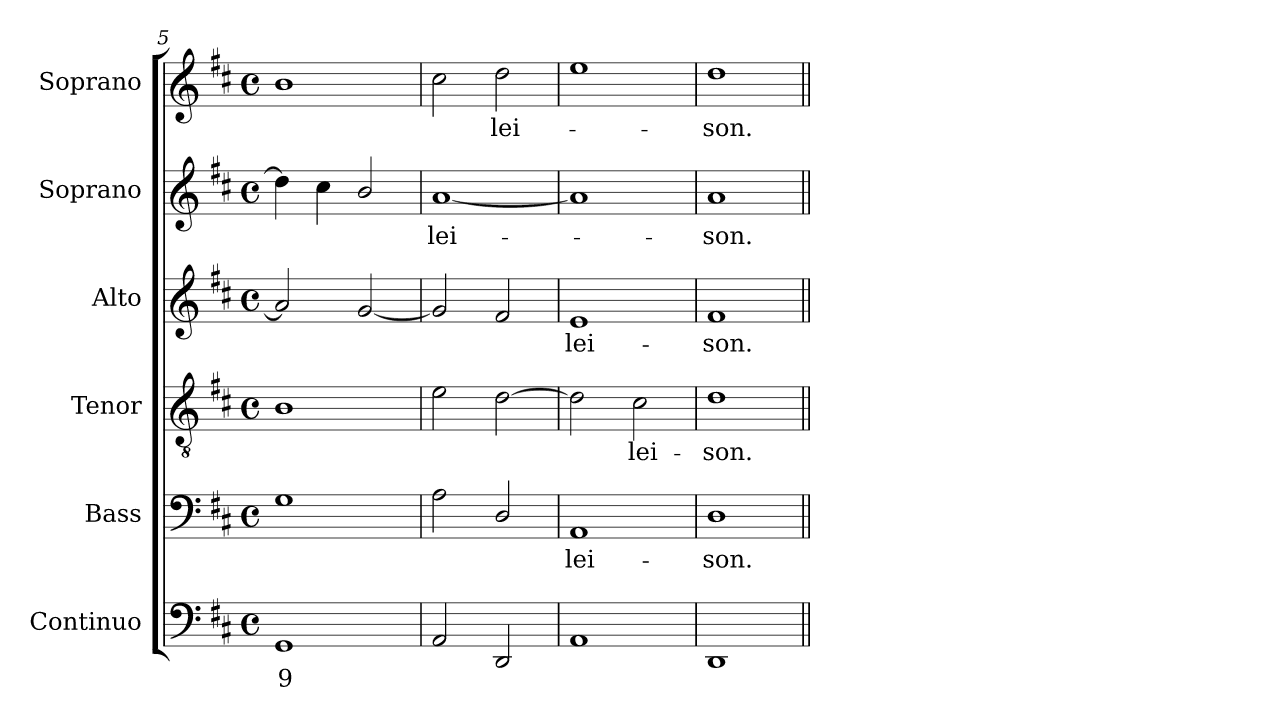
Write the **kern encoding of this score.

**kern	**text	**kern	**text	**kern	**text	**kern	**text	**kern	**text	**kern	**text
*part6	*part6	*part5	*part5	*part4	*part4	*part3	*part3	*part2	*part2	*part1	*part1
*staff6	*staff6	*staff5	*staff5	*staff4	*staff4	*staff3	*staff3	*staff2	*staff2	*staff1	*staff1
*I"Continuo	*	*I"Bass	*	*I"Tenor	*	*I"Alto	*	*I"Soprano	*	*I"Soprano	*
*I'Cont.	*	*I'B.	*	*I'T.	*	*I'A.	*	*I'S.	*	*I'S.	*
*clefF4	*	*clefF4	*	*clefGv2	*	*clefG2	*	*clefG2	*	*clefG2	*
*	*	*	*	*ITrd7c12	*	*	*	*	*	*	*
*k[f#c#]	*	*k[f#c#]	*	*k[f#c#]	*	*k[f#c#]	*	*k[f#c#]	*	*k[f#c#]	*
*D:	*	*D:	*	*D:	*	*D:	*	*D:	*	*D:	*
*M4/4	*	*M4/4	*	*M4/4	*	*M4/4	*	*M4/4	*	*M4/4	*
*met(c)	*	*met(c)	*	*met(c)	*	*met(c)	*	*met(c)	*	*met(c)	*
=5	=5	=5	=5	=5	=5	=5	=5	=5	=5	=5	=5
!	!LO:LY:b:color=#000000	!	!	!	!	!	!	!	!	!	!
1GGi	9	1Gi	.	1BBi	.	2ai/]	.	4ddi\]	.	1bi	.
.	.	.	.	.	.	.	.	4cc#i\	.	.	.
.	.	.	.	.	.	[2gi/	.	2bi/	.	.	.
=6	=6	=6	=6	=6	=6	=6	=6	=6	=6	=6	=6
!	!	!	!	!	!	!	!	!	!LO:LY:b:color=#000000	!	!
2AAi/	.	2Ai\	.	2Ei\	.	2gi/]	.	[1ai	-lei-	2cc#i\	.
!	!	!	!	!	!	!	!	!	!	!	!LO:LY:b:color=#000000
2DDi/	.	2Di/	.	[2Di\	.	2f#i/	.	.	.	2ddi\	-lei-
=7	=7	=7	=7	=7	=7	=7	=7	=7	=7	=7	=7
!	!	!	!LO:LY:b:color=#000000	!	!	!	!	!	!	!	!
!	!	!	!	!	!	!	!LO:LY:b:color=#000000	!	!	!	!
1AAi	.	1AAi	-lei-	2Di\]	.	1ei	-lei-	1ai]	.	1eei	.
!	!	!	!	!	!LO:LY:b:color=#000000	!	!	!	!	!	!
.	.	.	.	2C#i\	-lei-	.	.	.	.	.	.
=8	=8	=8	=8	=8	=8	=8	=8	=8	=8	=8	=8
!	!	!	!LO:LY:b:color=#000000	!	!	!	!	!	!	!	!
!	!	!	!	!	!LO:LY:b:color=#000000	!	!	!	!	!	!
!	!	!	!	!	!	!	!LO:LY:b:color=#000000	!	!	!	!
!	!	!	!	!	!	!	!	!	!LO:LY:b:color=#000000	!	!
!	!	!	!	!	!	!	!	!	!	!	!LO:LY:b:color=#000000
1DDi	.	1Di	-son.	1Di	-son.	1f#i	-son.	1ai	-son.	1ddi	-son.
=||	=||	=||	=||	=||	=||	=||	=||	=||	=||	=||	=||
*-	*-	*-	*-	*-	*-	*-	*-	*-	*-	*-	*-
